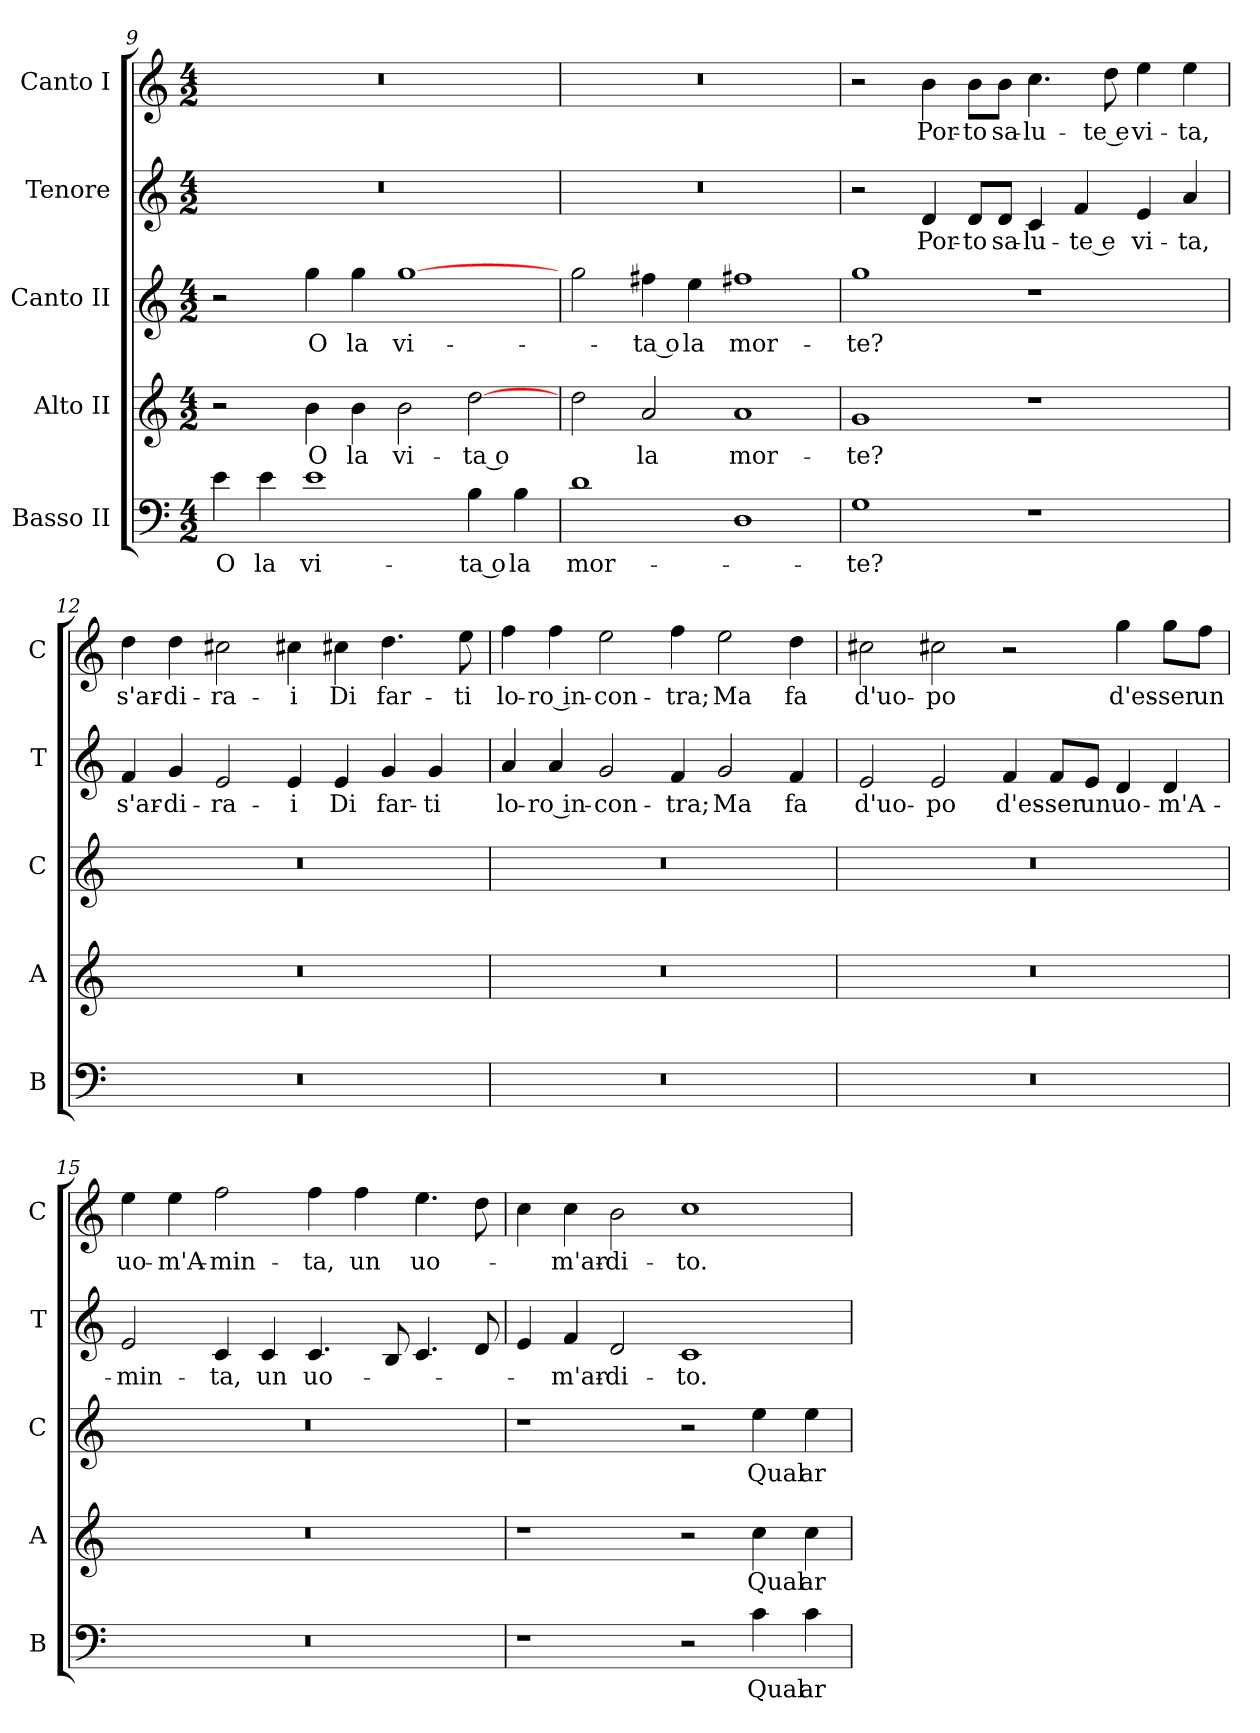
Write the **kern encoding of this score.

**kern	**text	**kern	**text	**kern	**text	**kern	**text	**kern	**text
*part5	*part5	*part4	*part4	*part3	*part3	*part2	*part2	*part1	*part1
*staff5	*staff5	*staff4	*staff4	*staff3	*staff3	*staff2	*staff2	*staff1	*staff1
*I"Basso II	*	*I"Alto II	*	*I"Canto II	*	*I"Tenore	*	*I"Canto I	*
*I'B	*	*I'A	*	*I'C	*	*I'T	*	*I'C	*
*clefF4	*	*clefG2	*	*clefG2	*	*clefG2	*	*clefG2	*
*k[]	*	*k[]	*	*k[]	*	*k[]	*	*k[]	*
*M4/2	*	*M4/2	*	*M4/2	*	*M4/2	*	*M4/2	*
=9	=9	=9	=9	=9	=9	=9	=9	=9	=9
4e	O	2r	.	2r	.	0r	.	0r	.
4e	la	.	.	.	.	.	.	.	.
1e	vi-	4b	O	4gg	O	.	.	.	.
.	.	4b	la	4gg	la	.	.	.	.
.	.	2b	vi-	[1gg	vi-	.	.	.	.
4B	-ta o	[2dd	-ta o	.	.	.	.	.	.
4B	la	.	.	.	.	.	.	.	.
=10	=10	=10	=10	=10	=10	=10	=10	=10	=10
1d	mor-	2dd	.	2gg	.	0r	.	0r	.
.	.	2a	la	4ff#X	-ta o	.	.	.	.
.	.	.	.	4ee	la	.	.	.	.
1D	.	1a	mor-	1ff#X	mor-	.	.	.	.
=11	=11	=11	=11	=11	=11	=11	=11	=11	=11
1G	-te?	1g	-te?	1gg	-te?	2r	.	2r	.
.	.	.	.	.	.	4d	Por-	4b	Por-
.	.	.	.	.	.	8dL	-to	8bL	-to
.	.	.	.	.	.	8dJ	sa-	8bJ	sa-
1r	.	1r	.	1r	.	4c	-lu-	4.cc	-lu-
.	.	.	.	.	.	4f	-te e	.	.
.	.	.	.	.	.	.	.	8dd	-te e
.	.	.	.	.	.	4e	vi-	4ee	vi-
.	.	.	.	.	.	4a	-ta,	4ee	-ta,
=12	=12	=12	=12	=12	=12	=12	=12	=12	=12
0r	.	0r	.	0r	.	4f	s'ar-	4dd	s'ar-
.	.	.	.	.	.	4g	-di-	4dd	-di-
.	.	.	.	.	.	2e	-ra-	2cc#X	-ra-
.	.	.	.	.	.	4e	-i	4cc#X	-i
.	.	.	.	.	.	4e	Di	4cc#X	Di
.	.	.	.	.	.	4g	far-	4.dd	far-
.	.	.	.	.	.	4g	-ti	.	.
.	.	.	.	.	.	.	.	8ee	-ti
=13	=13	=13	=13	=13	=13	=13	=13	=13	=13
0r	.	0r	.	0r	.	4a	lo-	4ff	lo-
.	.	.	.	.	.	4a	-ro in-	4ff	-ro in-
.	.	.	.	.	.	2g	-con-	2ee	-con-
.	.	.	.	.	.	4f	-tra;	4ff	-tra;
.	.	.	.	.	.	2g	Ma	2ee	Ma
.	.	.	.	.	.	4f	fa	4dd	fa
=14	=14	=14	=14	=14	=14	=14	=14	=14	=14
0r	.	0r	.	0r	.	2e	d'uo-	2cc#X	d'uo-
.	.	.	.	.	.	2e	-po	2cc#X	-po
.	.	.	.	.	.	4f	d'es-	2r	.
.	.	.	.	.	.	8fL	-ser	.	.
.	.	.	.	.	.	8eJ	un	.	.
.	.	.	.	.	.	4d	uo-	4gg	d'es-
.	.	.	.	.	.	4d	-m'A-	8ggL	-ser
.	.	.	.	.	.	.	.	8ffJ	un
=15	=15	=15	=15	=15	=15	=15	=15	=15	=15
0r	.	0r	.	0r	.	2e	-min-	4ee	uo-
.	.	.	.	.	.	.	.	4ee	-m'A-
.	.	.	.	.	.	4c	-ta,	2ff	-min-
.	.	.	.	.	.	4c	un	.	.
.	.	.	.	.	.	4.c	uo-	4ff	-ta,
.	.	.	.	.	.	.	.	4ff	un
.	.	.	.	.	.	8B	.	.	.
.	.	.	.	.	.	4.c	.	4.ee	uo-
.	.	.	.	.	.	8d	.	8dd	.
=16	=16	=16	=16	=16	=16	=16	=16	=16	=16
1r	.	1r	.	1r	.	4e	.	4cc	.
.	.	.	.	.	.	4f	-m'ar-	4cc	-m'ar-
.	.	.	.	.	.	2d	-di-	2b	-di-
2r	.	2r	.	2r	.	1c	-to.	1cc	-to.
4c	Qual	4cc	Qual	4ee	Qual	.	.	.	.
4c	ar-	4cc	ar-	4ee	ar-	.	.	.	.
=	=	=	=	=	=	=	=	=	=
*-	*-	*-	*-	*-	*-	*-	*-	*-	*-
